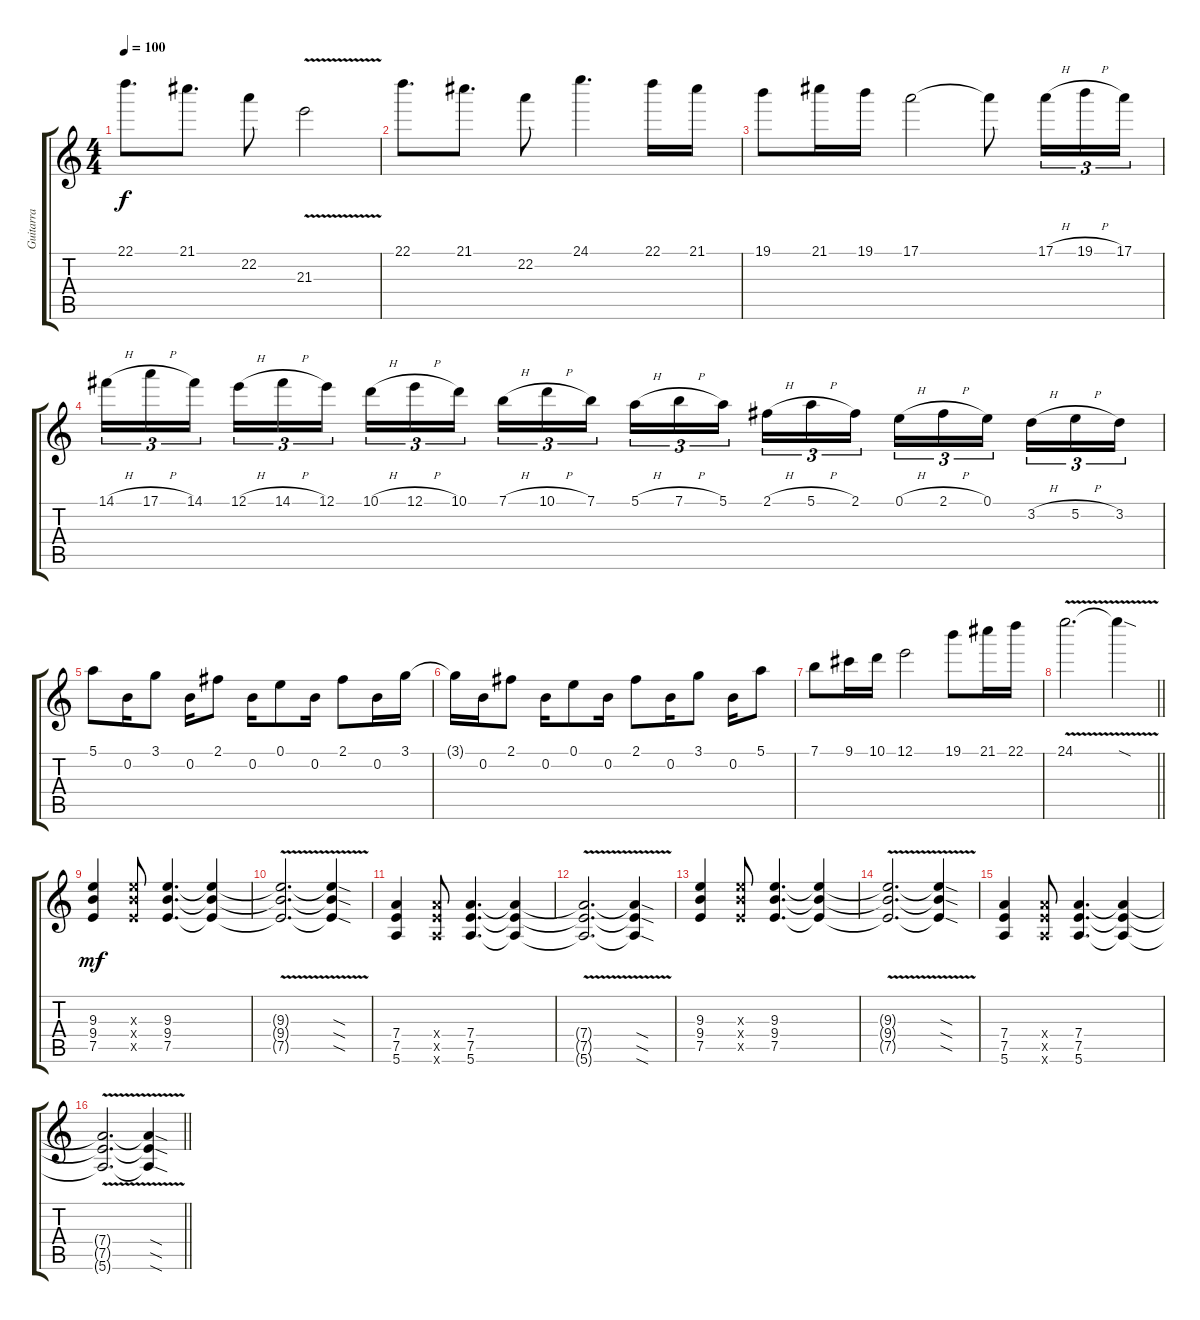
\track ("Guitarra" "Guitarra") {instrument overdrivenguitar}
\staff {score tabs}
\tuning (E4 B3 G3 D3 A2 E2) {hide}
\ts (4 4)
\tempo 100
\clef g2
\ks c
22.1.8{d dy f} 21.1.8{d} 22.2.8 21.3{v}.2 |
22.1.8{d} 21.1.8{d} 22.2.8 24.1.4{d} 22.1.16 21.1.16 |
19.1.8 21.1.16 19.1.16 17.1.2 17.1{t}.8 17.1{h}.16{tu (3 2)} 19.1{h}.16{tu (3 2)} 17.1.16{tu (3 2)} |
14.1{h}.16{tu (3 2)} 17.1{h}.16{tu (3 2)} 14.1.16{tu (3 2) beam splitsecondary} 12.1{h}.16{tu (3 2)} 14.1{h}.16{tu (3 2)} 12.1.16{tu (3 2)} 10.1{h}.16{tu (3 2)} 12.1{h}.16{tu (3 2)} 10.1.16{tu (3 2) beam splitsecondary} 7.1{h}.16{tu (3 2)} 10.1{h}.16{tu (3 2)} 7.1.16{tu (3 2)} 5.1{h}.16{tu (3 2)} 7.1{h}.16{tu (3 2)} 5.1.16{tu (3 2) beam splitsecondary} 2.1{h}.16{tu (3 2)} 5.1{h}.16{tu (3 2)} 2.1.16{tu (3 2)} 0.1{h}.16{tu (3 2)} 2.1{h}.16{tu (3 2)} 0.1.16{tu (3 2) beam splitsecondary} 3.2{h}.16{tu (3 2)} 5.2{h}.16{tu (3 2)} 3.2.16{tu (3 2)} |
5.1.8 0.2.16 3.1.8 0.2.16 2.1.8 0.2.16 0.1.8 0.2.16 2.1.8 0.2.16 3.1.16 |
3.1{t}.16 0.2.16 2.1.8 0.2.16 0.1.8 0.2.16 2.1.8 0.2.16 3.1.8 0.2.16 5.1.8 |
7.1.8 9.1.16 10.1.16 12.1.2 19.1.8 21.1.16 22.1.16 |
\barLineRight lightlight
24.1{v}.2{d} 24.1{sod t}.4 |
(9.3 9.4 7.5).4{dy mf} (9.3{x} 9.4{x} 7.5{x}).8 (9.3 9.4 7.5).4{d} (9.3{t} 9.4{t} 7.5{t}).4 |
(9.3{v t} 9.4{v t} 7.5{v t}).2{d} (9.3{sod t} 9.4{sod t} 7.5{sod t}).4 |
(7.4 7.5 5.6).4 (7.4{x} 7.5{x} 5.6{x}).8 (7.4 7.5 5.6).4{d} (7.4{t} 7.5{t} 5.6{t}).4 |
(7.4{v t} 7.5{v t} 5.6{v t}).2{d} (7.4{sod t} 7.5{sod t} 5.6{sod t}).4 |
(9.3 9.4 7.5).4 (9.3{x} 9.4{x} 7.5{x}).8 (9.3 9.4 7.5).4{d} (9.3{t} 9.4{t} 7.5{t}).4 |
(9.3{v t} 9.4{v t} 7.5{v t}).2{d} (9.3{sod t} 9.4{sod t} 7.5{sod t}).4 |
(7.4 7.5 5.6).4 (7.4{x} 7.5{x} 5.6{x}).8 (7.4 7.5 5.6).4{d} (7.4{t} 7.5{t} 5.6{t}).4 |
\barLineRight lightlight
(7.4{v t} 7.5{v t} 5.6{v t}).2{d} (7.4{sod t} 7.5{sod t} 5.6{sod t}).4
